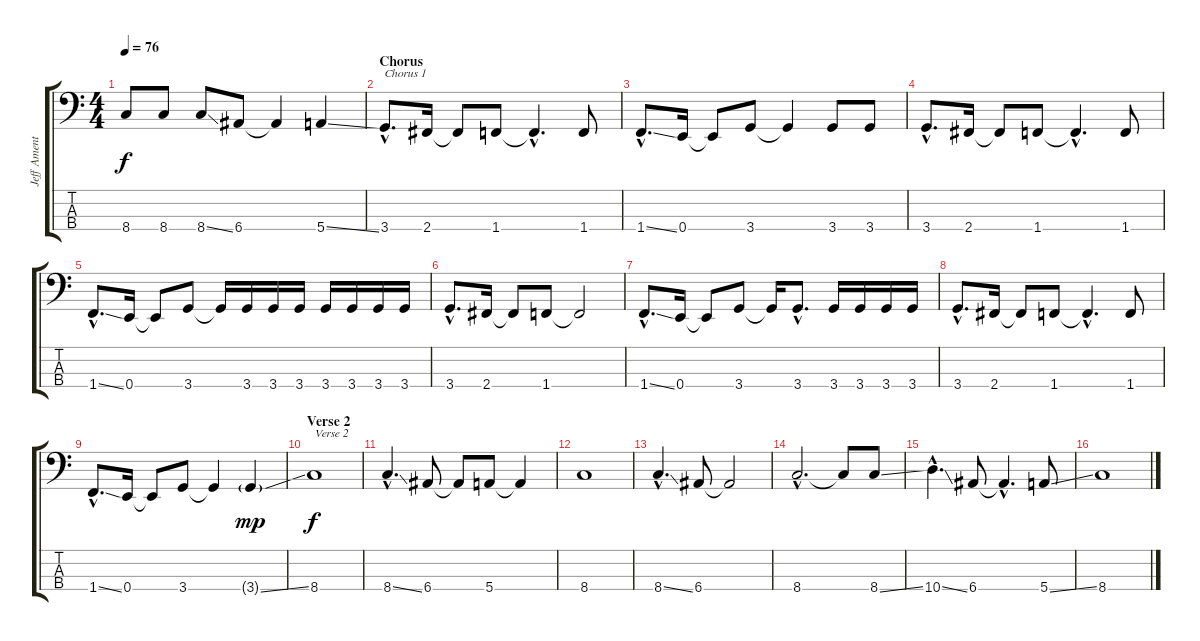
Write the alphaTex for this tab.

\track ("Jeff Ament" "Jeff Ament") {instrument electricbassfinger}
\staff {score tabs}
\tuning (G2 D2 A1 E1) {hide}
\ts (4 4)
\tempo 76
\clef f4
\ks c
8.4.8{dy f} 8.4.8 8.4{ss}.8 6.4.8 6.4{t}.4 5.4{ss}.4 |
\section ("" "Chorus")
3.4{hac}.8{d txt "Chorus 1"} 2.4.16 2.4{t}.8 1.4.8 1.4{hac t}.4{d} 1.4.8 |
1.4{ss hac}.8{d} 0.4.16 0.4{t}.8 3.4.8 3.4{t}.4 3.4.8 3.4.8 |
3.4{hac}.8{d} 2.4.16 2.4{t}.8 1.4.8 1.4{hac t}.4{d} 1.4.8 |
1.4{ss hac}.8{d} 0.4.16 0.4{t}.8 3.4.8 3.4{t}.16 3.4.16 3.4.16 3.4.16 3.4.16 3.4.16 3.4.16 3.4.16 |
3.4{hac}.8{d} 2.4.16 2.4{t}.8 1.4.8 1.4{t}.2 |
1.4{ss hac}.8{d} 0.4.16 0.4{t}.8 3.4.8 3.4{t}.16 3.4{hac}.8{d} 3.4.16 3.4.16 3.4.16 3.4.16 |
3.4{hac}.8{d} 2.4.16 2.4{t}.8 1.4.8 1.4{hac t}.4{d} 1.4.8 |
1.4{ss hac}.8{d} 0.4.16 0.4{t}.8 3.4.8 3.4{t}.4 3.4{ss g}.4{dy mp} |
\section ("" "Verse 2")
8.4.1{txt "Verse 2" dy f} |
8.4{ss hac}.4{d} 6.4.8 6.4{t}.8 5.4.8 5.4{t}.4 |
8.4.1 |
8.4{ss hac}.4{d} 6.4.8 6.4{t}.2 |
8.4{hac}.2{d} 8.4{t}.8 8.4{ss}.8 |
10.4{ss hac}.4{d} 6.4.8 6.4{hac t}.4{d} 5.4{ss}.8 |
8.4.1
